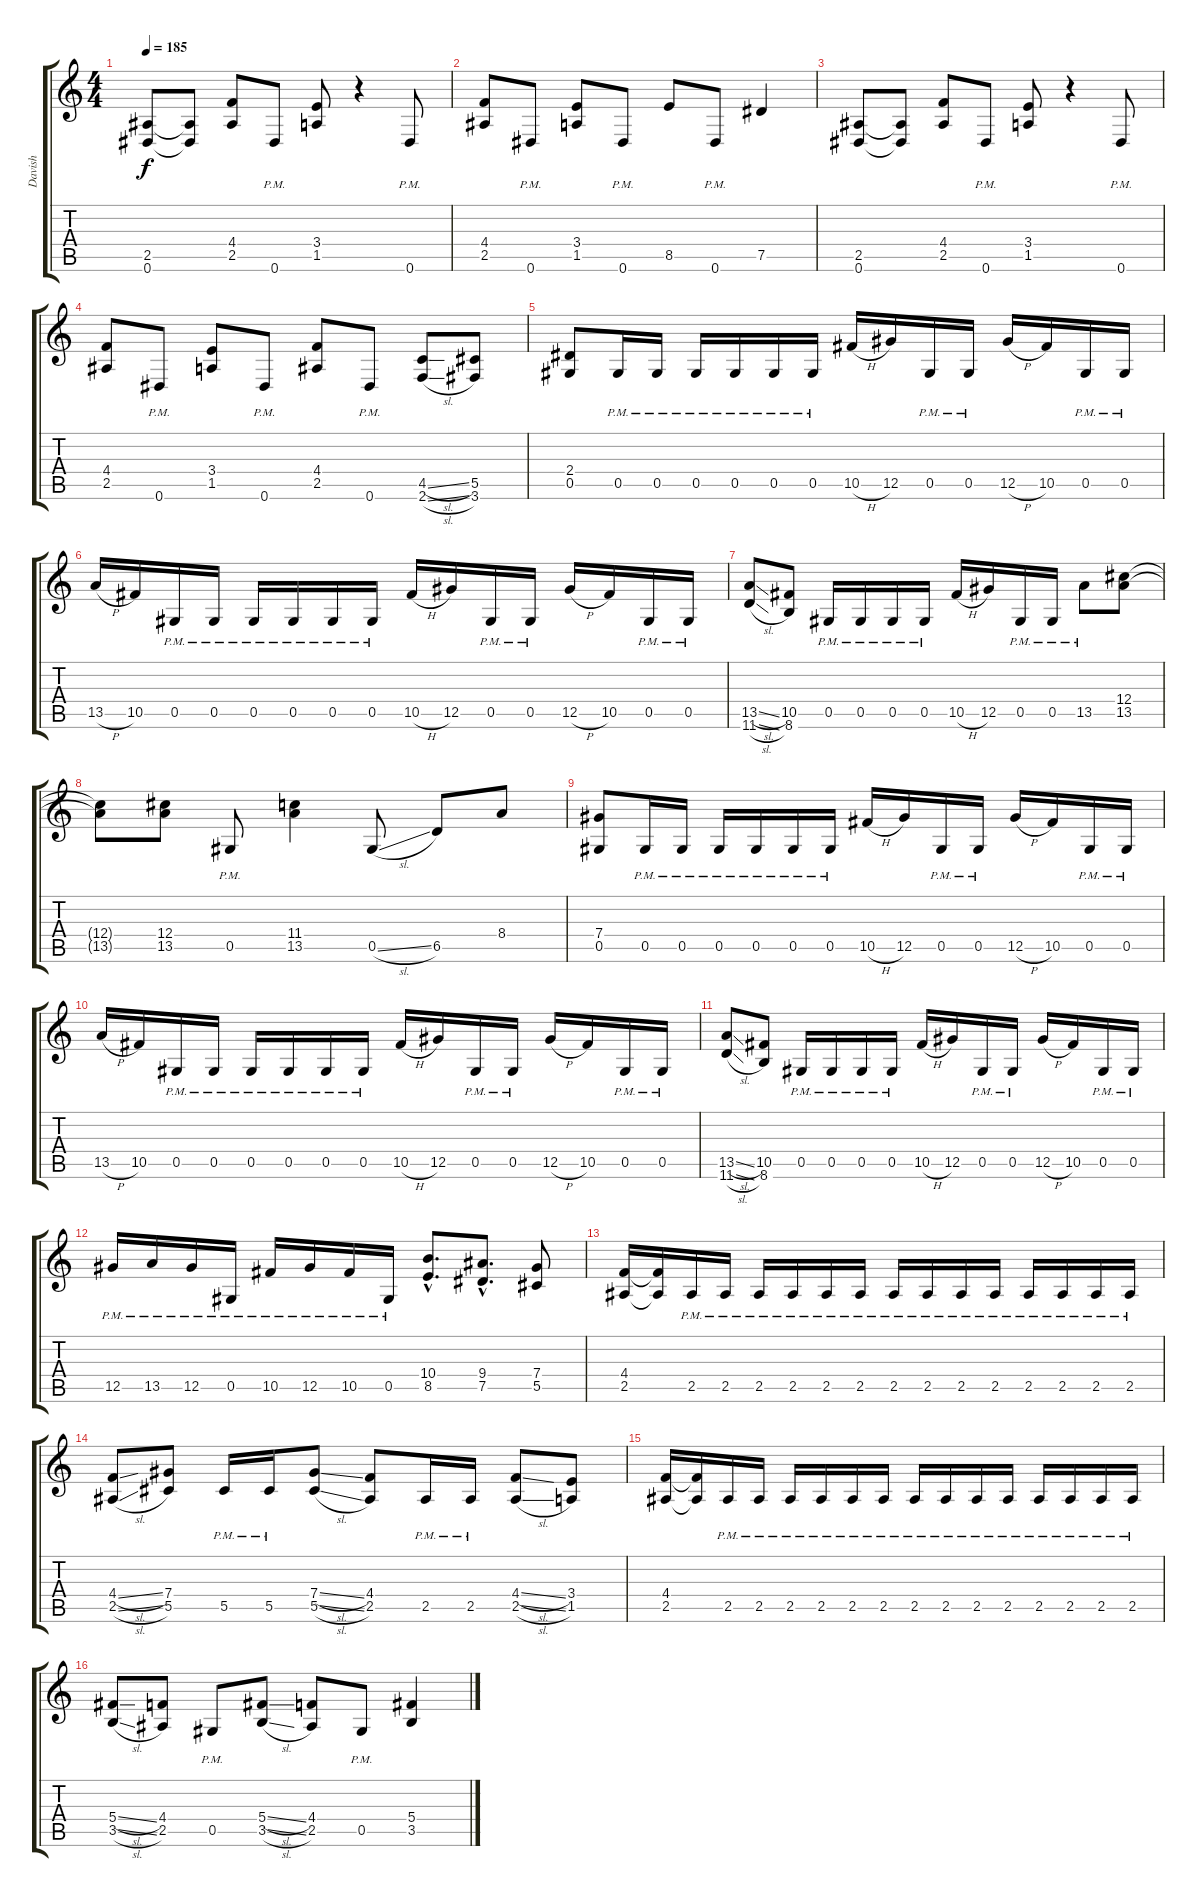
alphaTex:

\track ("Davish" "Davish") {instrument overdrivenguitar}
\staff {score tabs}
\tuning (Eb4 Bb3 Gb3 Db3 Ab2 Eb2) {hide}
\ts (4 4)
\tempo 185
\clef g2
\ks c
(2.5 0.6).8{dy f} (2.5{t} 0.6{t}).8 (4.4 2.5).8 0.6{pm}.8 (3.4 1.5).8 r.4 0.6{pm}.8 |
(4.4 2.5).8 0.6{pm}.8 (3.4 1.5).8 0.6{pm}.8 8.5.8 0.6{pm}.8 7.5.4 |
(2.5 0.6).8 (2.5{t} 0.6{t}).8 (4.4 2.5).8 0.6{pm}.8 (3.4 1.5).8 r.4 0.6{pm}.8 |
(4.4 2.5).8 0.6{pm}.8 (3.4 1.5).8 0.6{pm}.8 (4.4 2.5).8 0.6{pm}.8 (4.5{sl} 2.6{sl}).8 (5.5 3.6).8 |
(2.4 0.5).8 0.5{pm}.16 0.5{pm}.16 0.5{pm}.16 0.5{pm}.16 0.5{pm}.16 0.5{pm}.16 10.5{h}.16 12.5.16 0.5{pm}.16 0.5{pm}.16 12.5{h}.16 10.5.16 0.5{pm}.16 0.5{pm}.16 |
13.5{h}.16 10.5.16 0.5{pm}.16 0.5{pm}.16 0.5{pm}.16 0.5{pm}.16 0.5{pm}.16 0.5{pm}.16 10.5{h}.16 12.5.16 0.5{pm}.16 0.5{pm}.16 12.5{h}.16 10.5.16 0.5{pm}.16 0.5{pm}.16 |
(13.5{sl} 11.6{sl}).8 (10.5 8.6).8 0.5{pm}.16 0.5{pm}.16 0.5{pm}.16 0.5{pm}.16 10.5{h}.16 12.5.16 0.5{pm}.16 0.5{pm}.16 13.5{pm}.8 (12.4 13.5).8 |
(12.4{t} 13.5{t}).8 (12.4 13.5).8 0.5{pm}.8 (11.4 13.5).4 0.5{sl}.8 6.5.8 8.4.8 |
(7.4 0.5).8 0.5{pm}.16 0.5{pm}.16 0.5{pm}.16 0.5{pm}.16 0.5{pm}.16 0.5{pm}.16 10.5{h}.16 12.5.16 0.5{pm}.16 0.5{pm}.16 12.5{h}.16 10.5.16 0.5{pm}.16 0.5{pm}.16 |
13.5{h}.16 10.5.16 0.5{pm}.16 0.5{pm}.16 0.5{pm}.16 0.5{pm}.16 0.5{pm}.16 0.5{pm}.16 10.5{h}.16 12.5.16 0.5{pm}.16 0.5{pm}.16 12.5{h}.16 10.5.16 0.5{pm}.16 0.5{pm}.16 |
(13.5{sl} 11.6{sl}).8 (10.5 8.6).8 0.5{pm}.16 0.5{pm}.16 0.5{pm}.16 0.5{pm}.16 10.5{h}.16 12.5.16 0.5{pm}.16 0.5{pm}.16 12.5{h}.16 10.5.16 0.5{pm}.16 0.5{pm}.16 |
12.5{pm}.16 13.5{pm}.16 12.5{pm}.16 0.5{pm}.16 10.5{pm}.16 12.5{pm}.16 10.5{pm}.16 0.5{pm}.16 (10.4{hac} 8.5{hac}).8{d} (9.4{hac} 7.5{hac}).8{d} (7.4 5.5).8 |
(4.4 2.5).16 (4.4{t} 2.5{t}).16 2.5{pm}.16 2.5{pm}.16 2.5{pm}.16 2.5{pm}.16 2.5{pm}.16 2.5{pm}.16 2.5{pm}.16 2.5{pm}.16 2.5{pm}.16 2.5{pm}.16 2.5{pm}.16 2.5{pm}.16 2.5{pm}.16 2.5{pm}.16 |
(4.4{sl} 2.5{sl}).8 (7.4 5.5).8 5.5{pm}.16 5.5{pm}.16 (7.4{sl} 5.5{sl}).8 (4.4 2.5).8 2.5{pm}.16 2.5{pm}.16 (4.4{sl} 2.5{sl}).8 (3.4 1.5).8 |
(4.4 2.5).16 (4.4{t} 2.5{t}).16 2.5{pm}.16 2.5{pm}.16 2.5{pm}.16 2.5{pm}.16 2.5{pm}.16 2.5{pm}.16 2.5{pm}.16 2.5{pm}.16 2.5{pm}.16 2.5{pm}.16 2.5{pm}.16 2.5{pm}.16 2.5{pm}.16 2.5{pm}.16 |
(5.4{sl} 3.5{sl}).8 (4.4 2.5).8 0.5{pm}.8 (5.4{sl} 3.5{sl}).8 (4.4 2.5).8 0.5{pm}.8 (5.4 3.5).4
